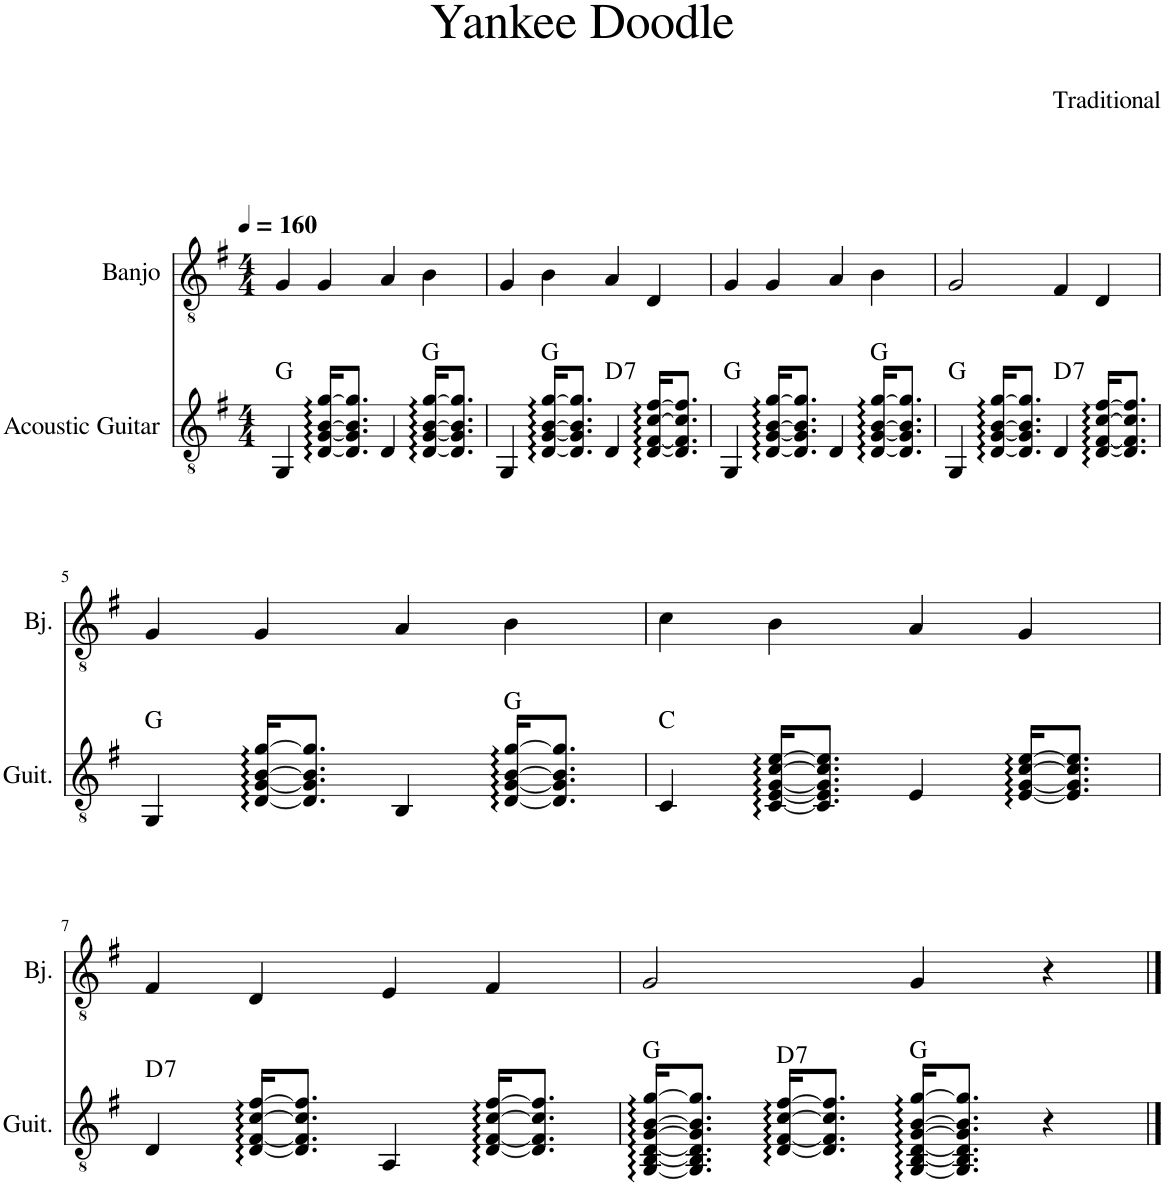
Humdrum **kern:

**kern	**harte	**kern
*part2	*part2	*part1
*staff2	*	*staff1
*I"Acoustic Guitar	*	*I"Banjo
*I'Guit.	*	*I'Bj.
*clefGv2	*	*clefGv2
*	*	*Trd7c12
*k[f#]	*	*k[f#]
*M4/4	*	*M4/4
*MM160	*	*MM160
=1	=1	=1
4GG/	G:maj	4G/
[16D/:: [16G/:: [16B/:: [16g/::KL	.	4G/
8.D/] 8.G/] 8.B/] 8.g/]J	.	.
4D/	.	4A/
[16D/:: [16G/:: [16B/:: [16g/::KL	G:maj	4B\
8.D/] 8.G/] 8.B/] 8.g/]J	.	.
=2	=2	=2
4GG/	.	4G/
[16D/:: [16G/:: [16B/:: [16g/::KL	G:maj	4B\
8.D/] 8.G/] 8.B/] 8.g/]J	.	.
!	!LO:H:kt=7	!
4D/	D:7	4A/
[16D/:: [16F#/:: [16c/:: [16f#/::KL	.	4D/
8.D/] 8.F#/] 8.c/] 8.f#/]J	.	.
=3	=3	=3
4GG/	G:maj	4G/
[16D/:: [16G/:: [16B/:: [16g/::KL	.	4G/
8.D/] 8.G/] 8.B/] 8.g/]J	.	.
4D/	.	4A/
[16D/:: [16G/:: [16B/:: [16g/::KL	G:maj	4B\
8.D/] 8.G/] 8.B/] 8.g/]J	.	.
=4	=4	=4
4GG/	G:maj	2G/
[16D/:: [16G/:: [16B/:: [16g/::KL	.	.
8.D/] 8.G/] 8.B/] 8.g/]J	.	.
!	!LO:H:kt=7	!
4D/	D:7	4F#/
[16D/:: [16F#/:: [16c/:: [16f#/::KL	.	4D/
8.D/] 8.F#/] 8.c/] 8.f#/]J	.	.
!!LO:LB:g=z
=5	=5	=5
4GG/	G:maj	4G/
[16D/:: [16G/:: [16B/:: [16g/::KL	.	4G/
8.D/] 8.G/] 8.B/] 8.g/]J	.	.
4BB/	.	4A/
[16D/:: [16G/:: [16B/:: [16g/::KL	G:maj	4B\
8.D/] 8.G/] 8.B/] 8.g/]J	.	.
=6	=6	=6
4C/	C:maj	4c\
[16C/:: [16E/:: [16G/:: [16c/:: [16e/::KL	.	4B\
8.C/] 8.E/] 8.G/] 8.c/] 8.e/]J	.	.
4E/	.	4A/
[16E/:: [16G/:: [16c/:: [16e/::KL	.	4G/
8.E/] 8.G/] 8.c/] 8.e/]J	.	.
!!LO:LB:g=z
=7	=7	=7
!	!LO:H:kt=7	!
4D/	D:7	4F#/
[16D/:: [16F#/:: [16c/:: [16f#/::KL	.	4D/
8.D/] 8.F#/] 8.c/] 8.f#/]J	.	.
4AA/	.	4E/
[16D/:: [16F#/:: [16c/:: [16f#/::KL	.	4F#/
8.D/] 8.F#/] 8.c/] 8.f#/]J	.	.
=8	=8	=8
[16GG/:: [16BB/:: [16D/:: [16G/:: [16B/:: [16g/::KL	G:maj	2G/
8.GG/] 8.BB/] 8.D/] 8.G/] 8.B/] 8.g/]J	.	.
!	!LO:H:kt=7	!
[16D/:: [16F#/:: [16c/:: [16f#/::KL	D:7	.
8.D/] 8.F#/] 8.c/] 8.f#/]J	.	.
[16GG/:: [16BB/:: [16D/:: [16G/:: [16B/:: [16g/::KL	G:maj	4G/
8.GG/] 8.BB/] 8.D/] 8.G/] 8.B/] 8.g/]J	.	.
4r	.	4r
==	==	==
*-	*-	*-
